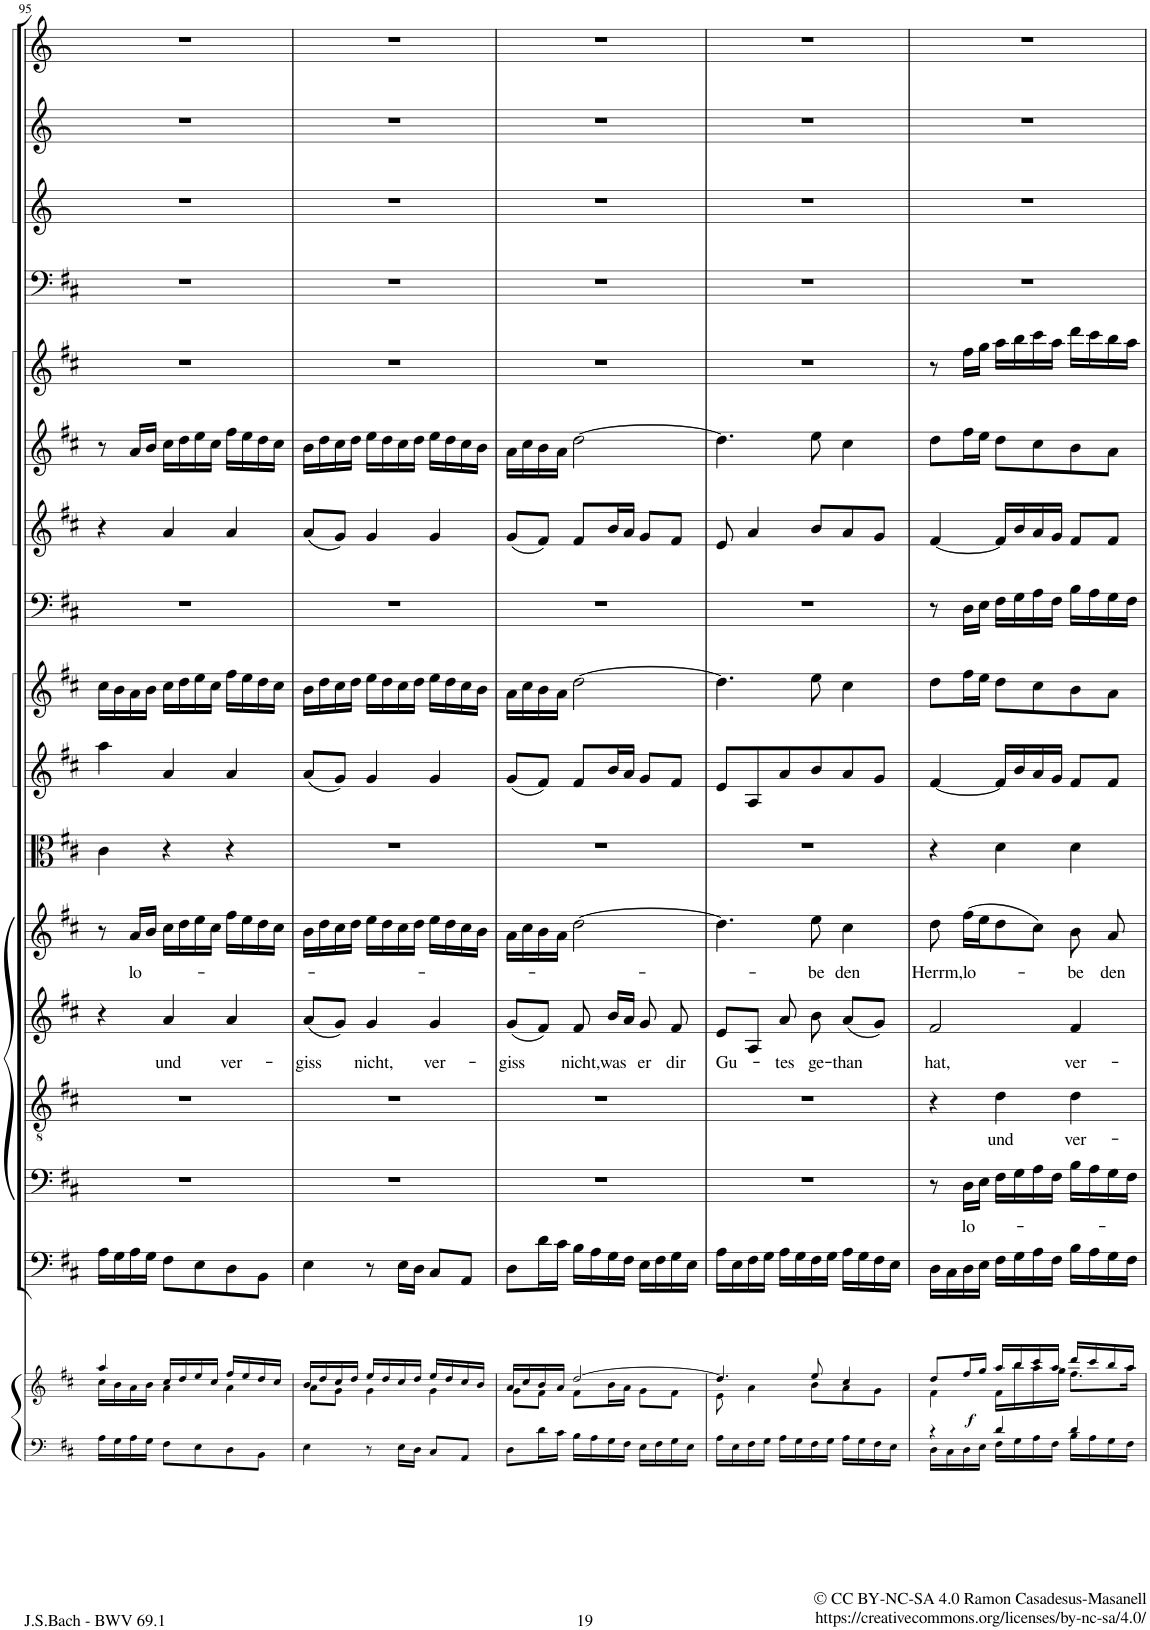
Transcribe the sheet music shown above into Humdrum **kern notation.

**kern	**kern	**dynam	**kern	**kern	**text	**kern	**text	**kern	**text	**kern	**text	**kern	**kern	**kern	**kern	**kern	**kern	**kern	**kern	**kern	**kern	**kern
*part17	*part17	*part17	*part16	*part15	*part15	*part14	*part14	*part13	*part13	*part12	*part12	*part11	*part10	*part9	*part8	*part7	*part6	*part5	*part4	*part3	*part2	*part1
*staff18	*staff17	*staff17/18	*staff16	*staff15	*staff15	*staff14	*staff14	*staff13	*staff13	*staff12	*staff12	*staff11	*staff10	*staff9	*staff8	*staff7	*staff6	*staff5	*staff4	*staff3	*staff2	*staff1
*I"Piano reduction	*	*	*I"Continuo	*I"Basso	*	*I"Tenore	*	*I"Alto	*	*I"Soprano	*	*I"Viola	*I"Violino II	*I"Violino I	*I"Fagotto	*I"Oboe III	*I"Oboe II	*I"Oboe I	*I"Timpani	*I"Tromba III (D)	*I"Tromba II (D)	*I"Tromba I (D)
*I'Pno	*	*	*	*	*	*	*	*	*	*	*	*	*	*	*	*I'Ob	*I'Ob	*I'Ob	*I'Timp	*	*	*
!!LO:PB:g=z
*clefF4	*clefG2	*	*clefF4	*clefF4	*	*clefGv2	*	*clefG2	*	*clefG2	*	*clefC3	*clefG2	*clefG2	*clefF4	*clefG2	*clefG2	*clefG2	*clefF4	*clefG2	*clefG2	*clefG2
*	*	*	*	*	*	*	*	*	*	*	*	*	*	*	*	*	*	*	*	*Trd-1c-2	*Trd-1c-2	*Trd-1c-2
*k[f#c#]	*k[f#c#]	*	*k[f#c#]	*k[f#c#]	*	*k[f#c#]	*	*k[f#c#]	*	*k[f#c#]	*	*k[f#c#]	*k[f#c#]	*k[f#c#]	*k[f#c#]	*k[f#c#]	*k[f#c#]	*k[f#c#]	*k[f#c#]	*k[]	*k[]	*k[]
*M3/4	*M3/4	*	*M3/4	*M3/4	*	*M3/4	*	*M3/4	*	*M3/4	*	*M3/4	*M3/4	*M3/4	*M3/4	*M3/4	*M3/4	*M3/4	*M3/4	*M3/4	*M3/4	*M3/4
=95	=95	=95	=95	=95	=95	=95	=95	=95	=95	=95	=95	=95	=95	=95	=95	=95	=95	=95	=95	=95	=95	=95
*	*^	*	*	*	*	*	*	*	*	*	*	*	*	*	*	*	*	*	*	*	*	*
16A\LL	4aa/	16cc#\LL	.	16A\LL	2.r	.	2.r	.	4r	.	8r	.	4c#\	4aa\	16cc#\LL	2.r	4r	8r	2.r	2.r	2.r	2.r	2.r
16G\	.	16b\	.	16G\	.	.	.	.	.	.	.	.	.	.	16b\	.	.	.	.	.	.	.	.
!	!	!	!	!	!	!	!	!	!	!	!	!LO:LY:b	!	!	!	!	!	!	!	!	!	!	!
16A\	.	16a\	.	16A\	.	.	.	.	.	.	16a/LL	lo	.	.	16a\	.	.	16a/LL	.	.	.	.	.
16G\JJ	.	16b\JJ	.	16G\JJ	.	.	.	.	.	.	16b/JJ	.	.	.	16b\JJ	.	.	16b/JJ	.	.	.	.	.
!	!	!	!	!	!	!	!	!	!	!LO:LY:b	!	!	!	!	!	!	!	!	!	!	!	!	!
8F#\L	16cc#/LL	4a\	.	8F#\L	.	.	.	.	4a/	und	16cc#\LL	.	4r	4a/	16cc#\LL	.	4a/	16cc#\LL	.	.	.	.	.
.	16dd/	.	.	.	.	.	.	.	.	.	16dd\	.	.	.	16dd\	.	.	16dd\	.	.	.	.	.
8E\	16ee/	.	.	8E\	.	.	.	.	.	.	16ee\	.	.	.	16ee\	.	.	16ee\	.	.	.	.	.
.	16cc#/JJ	.	.	.	.	.	.	.	.	.	16cc#\JJ	.	.	.	16cc#\JJ	.	.	16cc#\JJ	.	.	.	.	.
!	!	!	!	!	!	!	!	!	!	!LO:LY:b	!	!	!	!	!	!	!	!	!	!	!	!	!
8D\	16ff#/LL	4a\	.	8D\	.	.	.	.	4a/	ver-	16ff#\LL	.	4r	4a/	16ff#\LL	.	4a/	16ff#\LL	.	.	.	.	.
.	16ee/	.	.	.	.	.	.	.	.	.	16ee\	.	.	.	16ee\	.	.	16ee\	.	.	.	.	.
8BB\J	16dd/	.	.	8BB\J	.	.	.	.	.	.	16dd\	.	.	.	16dd\	.	.	16dd\	.	.	.	.	.
.	16cc#/JJ	.	.	.	.	.	.	.	.	.	16cc#\JJ	.	.	.	16cc#\JJ	.	.	16cc#\JJ	.	.	.	.	.
=96	=96	=96	=96	=96	=96	=96	=96	=96	=96	=96	=96	=96	=96	=96	=96	=96	=96	=96	=96	=96	=96	=96	=96
!	!	!	!	!	!	!	!	!	!	!LO:LY:b	!	!	!	!	!	!	!	!	!	!	!	!	!
4E\	16b/LL	8a\L	.	4E\	2.r	.	2.r	.	(8a/L	giss	16b\LL	.	2.r	(8a/L	16b\LL	2.r	(8a/L	16b\LL	2.r	2.r	2.r	2.r	2.r
.	16dd/	.	.	.	.	.	.	.	.	.	16dd\	.	.	.	16dd\	.	.	16dd\	.	.	.	.	.
.	16cc#/	8g\J	.	.	.	.	.	.	8g/J)	.	16cc#\	.	.	8g/J)	16cc#\	.	8g/J)	16cc#\	.	.	.	.	.
.	16dd/JJ	.	.	.	.	.	.	.	.	.	16dd\JJ	.	.	.	16dd\JJ	.	.	16dd\JJ	.	.	.	.	.
!	!	!	!	!	!	!	!	!	!	!LO:LY:b	!	!	!	!	!	!	!	!	!	!	!	!	!
8r	16ee/LL	4g\	.	8r	.	.	.	.	4g/	nicht,	16ee\LL	.	.	4g/	16ee\LL	.	4g/	16ee\LL	.	.	.	.	.
.	16dd/	.	.	.	.	.	.	.	.	.	16dd\	.	.	.	16dd\	.	.	16dd\	.	.	.	.	.
16E\LL	16cc#/	.	.	16E\LL	.	.	.	.	.	.	16cc#\	.	.	.	16cc#\	.	.	16cc#\	.	.	.	.	.
16D\JJ	16dd/JJ	.	.	16D\JJ	.	.	.	.	.	.	16dd\JJ	.	.	.	16dd\JJ	.	.	16dd\JJ	.	.	.	.	.
!	!	!	!	!	!	!	!	!	!	!LO:LY:b	!	!	!	!	!	!	!	!	!	!	!	!	!
8C#/L	16ee/LL	4g\	.	8C#/L	.	.	.	.	4g/	ver-	16ee\LL	.	.	4g/	16ee\LL	.	4g/	16ee\LL	.	.	.	.	.
.	16dd/	.	.	.	.	.	.	.	.	.	16dd\	.	.	.	16dd\	.	.	16dd\	.	.	.	.	.
8AA/J	16cc#/	.	.	8AA/J	.	.	.	.	.	.	16cc#\	.	.	.	16cc#\	.	.	16cc#\	.	.	.	.	.
.	16b/JJ	.	.	.	.	.	.	.	.	.	16b\JJ	.	.	.	16b\JJ	.	.	16b\JJ	.	.	.	.	.
=97	=97	=97	=97	=97	=97	=97	=97	=97	=97	=97	=97	=97	=97	=97	=97	=97	=97	=97	=97	=97	=97	=97	=97
!	!	!	!	!	!	!	!	!	!	!LO:LY:b	!	!	!	!	!	!	!	!	!	!	!	!	!
8D\L	16a/LL	8g\L	.	8D\L	2.r	.	2.r	.	(8g/L	giss	16a\LL	.	2.r	(8g/L	16a\LL	2.r	(8g/L	16a\LL	2.r	2.r	2.r	2.r	2.r
.	16cc#/	.	.	.	.	.	.	.	.	.	16cc#\	.	.	.	16cc#\	.	.	16cc#\	.	.	.	.	.
16d\L	16b/	8f#\J	.	16d\L	.	.	.	.	8f#/J)	.	16b\	.	.	8f#/J)	16b\	.	8f#/J)	16b\	.	.	.	.	.
16c#\JJ	16a/JJ	.	.	16c#\JJ	.	.	.	.	.	.	16a\JJ	.	.	.	16a\JJ	.	.	16a\JJ	.	.	.	.	.
!	!	!	!	!	!	!	!	!	!	!LO:LY:b	!	!	!	!	!	!	!	!	!	!	!	!	!
16B\LL	[2dd/	8f#\L	.	16B\LL	.	.	.	.	8f#/	nicht,	[2dd\	.	.	8f#/L	[2dd\	.	8f#/L	[2dd\	.	.	.	.	.
16A\	.	.	.	16A\	.	.	.	.	.	.	.	.	.	.	.	.	.	.	.	.	.	.	.
!	!	!	!	!	!	!	!	!	!	!LO:LY:b	!	!	!	!	!	!	!	!	!	!	!	!	!
16G\	.	16b\L	.	16G\	.	.	.	.	16b/LL	was	.	.	.	16b/L	.	.	16b/L	.	.	.	.	.	.
16F#\JJ	.	16a\JJ	.	16F#\JJ	.	.	.	.	16a/JJ	.	.	.	.	16a/JJ	.	.	16a/JJ	.	.	.	.	.	.
!	!	!	!	!	!	!	!	!	!	!LO:LY:b	!	!	!	!	!	!	!	!	!	!	!	!	!
16E\LL	.	8g\L	.	16E\LL	.	.	.	.	8g/	er	.	.	.	8g/L	.	.	8g/L	.	.	.	.	.	.
16F#\	.	.	.	16F#\	.	.	.	.	.	.	.	.	.	.	.	.	.	.	.	.	.	.	.
!	!	!	!	!	!	!	!	!	!	!LO:LY:b	!	!	!	!	!	!	!	!	!	!	!	!	!
16G\	.	8f#\J	.	16G\	.	.	.	.	8f#/	dir	.	.	.	8f#/J	.	.	8f#/J	.	.	.	.	.	.
16E\JJ	.	.	.	16E\JJ	.	.	.	.	.	.	.	.	.	.	.	.	.	.	.	.	.	.	.
=98	=98	=98	=98	=98	=98	=98	=98	=98	=98	=98	=98	=98	=98	=98	=98	=98	=98	=98	=98	=98	=98	=98	=98
!	!	!	!	!	!	!	!	!	!	!LO:LY:b	!	!	!	!	!	!	!	!	!	!	!	!	!
16A\LL	4.dd/]	8e\	.	16A\LL	2.r	.	2.r	.	8e/L	Gu-	4.dd\]	.	2.r	8e/L	4.dd\]	2.r	8e/	4.dd\]	2.r	2.r	2.r	2.r	2.r
16E\	.	.	.	16E\	.	.	.	.	.	.	.	.	.	.	.	.	.	.	.	.	.	.	.
16F#\	.	4a\	.	16F#\	.	.	.	.	8A/J	.	.	.	.	8A/	.	.	4a/	.	.	.	.	.	.
16G\JJ	.	.	.	16G\JJ	.	.	.	.	.	.	.	.	.	.	.	.	.	.	.	.	.	.	.
!	!	!	!	!	!	!	!	!	!	!LO:LY:b	!	!	!	!	!	!	!	!	!	!	!	!	!
16A\LL	.	.	.	16A\LL	.	.	.	.	8a/	-tes	.	.	.	8a/	.	.	.	.	.	.	.	.	.
16G\	.	.	.	16G\	.	.	.	.	.	.	.	.	.	.	.	.	.	.	.	.	.	.	.
!	!	!	!	!	!	!	!	!	!	!LO:LY:b	!	!LO:LY:b	!	!	!	!	!	!	!	!	!	!	!
16F#\	8ee/	8b\L	.	16F#\	.	.	.	.	8b\	ge-	8ee\	be	.	8b/	8ee\	.	8b/L	8ee\	.	.	.	.	.
16G\JJ	.	.	.	16G\JJ	.	.	.	.	.	.	.	.	.	.	.	.	.	.	.	.	.	.	.
!	!	!	!	!	!	!	!	!	!	!LO:LY:b	!	!LO:LY:b	!	!	!	!	!	!	!	!	!	!	!
16A\LL	4cc#/	8a\	.	16A\LL	.	.	.	.	(8a/L	than	4cc#\	den	.	8a/	4cc#\	.	8a/	4cc#\	.	.	.	.	.
16G\	.	.	.	16G\	.	.	.	.	.	.	.	.	.	.	.	.	.	.	.	.	.	.	.
16F#\	.	8g\J	.	16F#\	.	.	.	.	8g/J)	.	.	.	.	8g/J	.	.	8g/J	.	.	.	.	.	.
16E\JJ	.	.	.	16E\JJ	.	.	.	.	.	.	.	.	.	.	.	.	.	.	.	.	.	.	.
=99	=99	=99	=99	=99	=99	=99	=99	=99	=99	=99	=99	=99	=99	=99	=99	=99	=99	=99	=99	=99	=99	=99	=99
*^	*	*	*	*	*	*	*	*	*	*	*	*	*	*	*	*	*	*	*	*	*	*	*
!	!	!	!	!	!	!	!	!	!	!	!LO:LY:b	!	!LO:LY:b	!	!	!	!	!	!	!	!	!	!	!
4r	16D\LL	8dd/L	4f#\	.	16D\LL	8r	.	4r	.	2f#/	hat,	8dd\	Herrm,	4r	[4f#/	8dd\L	8r	[4f#/	8dd\L	8r	2.r	2.r	2.r	2.r
.	16C#\	.	.	.	16C#\	.	.	.	.	.	.	.	.	.	.	.	.	.	.	.	.	.	.	.
!	!	!	!	!LO:DY:b	!	!	!LO:LY:b	!	!	!	!	!	!LO:LY:b	!	!	!	!	!	!	!	!	!	!	!
.	16D\	16ff#/L	.	f	16D\	16D\LL	lo	.	.	.	.	(16ff#\LL	lo-	.	.	16ff#\L	16D\LL	.	16ff#\L	16ff#\LL	.	.	.	.
.	16E\JJ	16gg/JJ	.	.	16E\JJ	16E\JJ	.	.	.	.	.	16ee\J	.	.	.	16ee\JJ	16E\JJ	.	16ee\JJ	16gg\JJ	.	.	.	.
!	!	!	!	!	!	!	!	!	!LO:LY:b	!	!	!	!	!	!	!	!	!	!	!	!	!	!	!
4d/	16F#\LL	16aa/LL	16f#\LL	.	16F#\LL	16F#\LL	.	4d\	und	.	.	8dd\	.	4d\	16f#/LL]	8dd\L	16F#\LL	16f#/LL]	8dd\L	16aa\LL	.	.	.	.
.	16G\	16bb/	16bb\	.	16G\	16G\	.	.	.	.	.	.	.	.	16b/	.	16G\	16b/	.	16bb\	.	.	.	.
.	16A\	16ccc#/	16aa\	.	16A\	16A\	.	.	.	.	.	8cc#\J)	.	.	16a/	8cc#\	16A\	16a/	8cc#\	16ccc#\	.	.	.	.
.	16F#\JJ	16aa/JJ	16gg\JJ	.	16F#\JJ	16F#\JJ	.	.	.	.	.	.	.	.	16g/JJ	.	16F#\JJ	16g/JJ	.	16aa\JJ	.	.	.	.
!	!	!	!	!	!	!	!	!	!LO:LY:b	!	!LO:LY:b	!	!LO:LY:b	!	!	!	!	!	!	!	!	!	!	!
4d/	16B\LL	16ddd/LL	8.ff#\L	.	16B\LL	16B\LL	.	4d\	ver-	4f#/	ver-	8b\	-be	4d\	8f#/L	8b\	16B\LL	8f#/L	8b\	16ddd\LL	.	.	.	.
.	16A\	16ccc#/	.	.	16A\	16A\	.	.	.	.	.	.	.	.	.	.	16A\	.	.	16ccc#\	.	.	.	.
!	!	!	!	!	!	!	!	!	!	!	!	!	!LO:LY:b	!	!	!	!	!	!	!	!	!	!	!
.	16G\	16bb/	.	.	16G\	16G\	.	.	.	.	.	8a/	den	.	8f#/J	8a\J	16G\	8f#/J	8a\J	16bb\	.	.	.	.
.	16F#\JJ	16aa/JJ	16aa\Jk	.	16F#\JJ	16F#\JJ	.	.	.	.	.	.	.	.	.	.	16F#\JJ	.	.	16aa\JJ	.	.	.	.
*v	*v	*	*	*	*	*	*	*	*	*	*	*	*	*	*	*	*	*	*	*	*	*	*	*
*	*v	*v	*	*	*	*	*	*	*	*	*	*	*	*	*	*	*	*	*	*	*	*	*
=	=	=	=	=	=	=	=	=	=	=	=	=	=	=	=	=	=	=	=	=	=	=
*-	*-	*-	*-	*-	*-	*-	*-	*-	*-	*-	*-	*-	*-	*-	*-	*-	*-	*-	*-	*-	*-	*-
